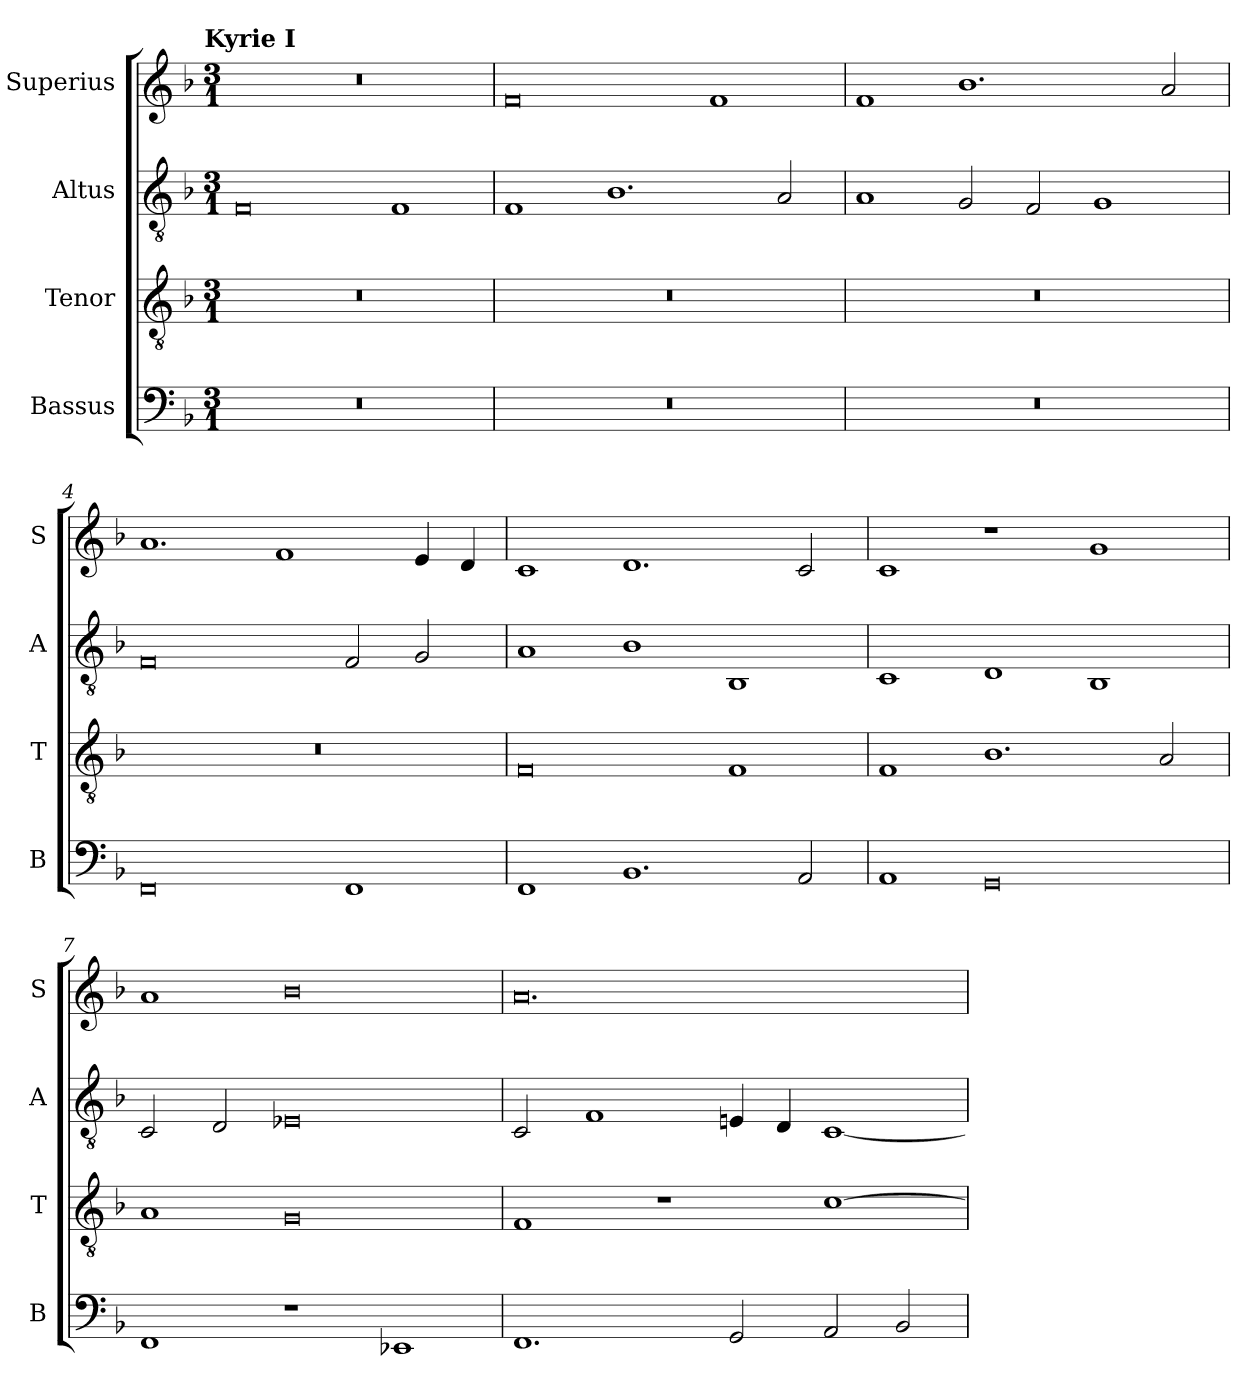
**kern	**kern	**kern	**kern
*part4	*part3	*part2	*part1
*staff4	*staff3	*staff2	*staff1
*I"Bassus	*I"Tenor	*I"Altus	*I"Superius
*I'B	*I'T	*I'A	*I'S
*clefF4	*clefGv2	*clefGv2	*clefG2
*k[b-]	*k[b-]	*k[b-]	*k[b-]
!!LO:TX:omd:t=Kyrie I
*M3/1	*M3/1	*M3/1	*M3/1
=1	=1	=1	=1
0.r	0.r	0F	0.r
.	.	1F	.
=2	=2	=2	=2
0.r	0.r	1F	0f
.	.	1.B-	.
.	.	.	1f
.	.	2A/	.
=3	=3	=3	=3
0.r	0.r	1A	1f
.	.	2G/	1.b-
.	.	2F/	.
.	.	1G	.
.	.	.	2a/
=4	=4	=4	=4
0FF	0.r	0F	1.a
.	.	.	1f
1FF	.	2F/	.
.	.	2G/	4e/
.	.	.	4d/
=5	=5	=5	=5
1FF	0F	1A	1c
1.BB-	.	1B-	1.d
.	1F	1BB-	.
2AA/	.	.	2c/
=6	=6	=6	=6
1AA	1F	1C	1c
0GG	1.B-	1D	1r
.	.	1BB-	1g
.	2A/	.	.
=7	=7	=7	=7
1FF	1A	2C/	1a
.	.	2D/	.
1r	0G	0E-X	0b-
1EE-X	.	.	.
=8	=8	=8	=8
1.FF	1F	2C/	0.a
.	.	1F	.
.	1r	.	.
2GG/	.	4En/	.
.	.	4D/	.
2AA/	[1c	[1C	.
2BB-/	.	.	.
=	=	=	=
*-	*-	*-	*-
